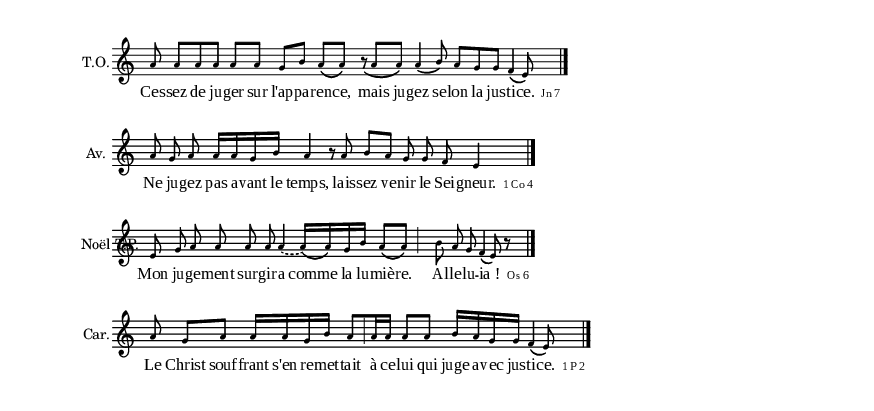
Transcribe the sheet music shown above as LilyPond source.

\version "2.10.0"
\include "definitions.ly"

%\markup { psaume 57}


\relative a' { 
	\new Staff {
		\cadenzaOn
		\set Staff.instrumentName = \markup{ \center-align { T.O. } }
		a8
		\times 2/3 { a[ a a] }
		a[ a]
		g[ b]
		a[\( a\)]
		\espace
		\times 2/3 { r8_\( a[ a\)]] }
		\times 2/3 { a4_\( \stemUp b8\) }
		\times 2/3 { a8[ g g] }
		f4\( e8\)
		\endBar
	}

	\addlyrics {
		Ces -- sez de ju -- ger sur l'ap -- pa -- ren -- ce, mais ju -- gez se -- lon la jus -- ti -- ce.
		\markup { \citation #"Jn 7" } 
	}
}

\relative a' { 
	\new Staff {
		\cadenzaOn
		\set Staff.instrumentName = \markup{ \center-align { Av. } }
		\times 2/3 { a8 g a }
		a16[ a g b]
		a4
		\espace
		r8 a
		b[ a]
		\times 2/3 { g g f }
		e4
		\endBar
	}

	\addlyrics {
		Ne ju -- gez pas a -- vant le temps, lais -- sez ve -- nir le Sei -- gneur.
		\markup { \citation #"1 Co 4" } 
	}
}

\relative a' { 
	\new Staff {
		\cadenzaOn
		\set Staff.instrumentName = \markup{ \center-align { Noël T.P. } }
		\times 2/3 { e8 g a }
		\times 2/3 { a a a }
		\slurDashed a4(
		a16)[\( a\) g b]
		a8[\( a\)]
		\cesure \pespace 
		\times 2/3 { b a g }
		f4\( e8\) r8
		\endBar
	}

	\addlyrics {
		Mon ju -- ge -- ment sur -- gir -- a com -- me la lu -- miè -- re. " Al" -- le -- lu -- "ia !" _
		\markup { \citation #"Os 6" } 
	}
}

\relative a' { 
	\new Staff {
		\cadenzaOn
		\set Staff.instrumentName = \markup{ \center-align { Car. } }
		a8
		g[ a]
		a16[ a g b]
		a8[ \cesure a16 a]
		a8[ a]
		b16[ a g g]
		f4\( e8\)
		\endBar
	}

	\addlyrics {
		Le Christ souf -- frant s'en re -- met -- tait à ce -- lui qui juge a -- vec jus -- ti -- ce.
		\markup { \citation #"1 P 2" } 
	}
}


